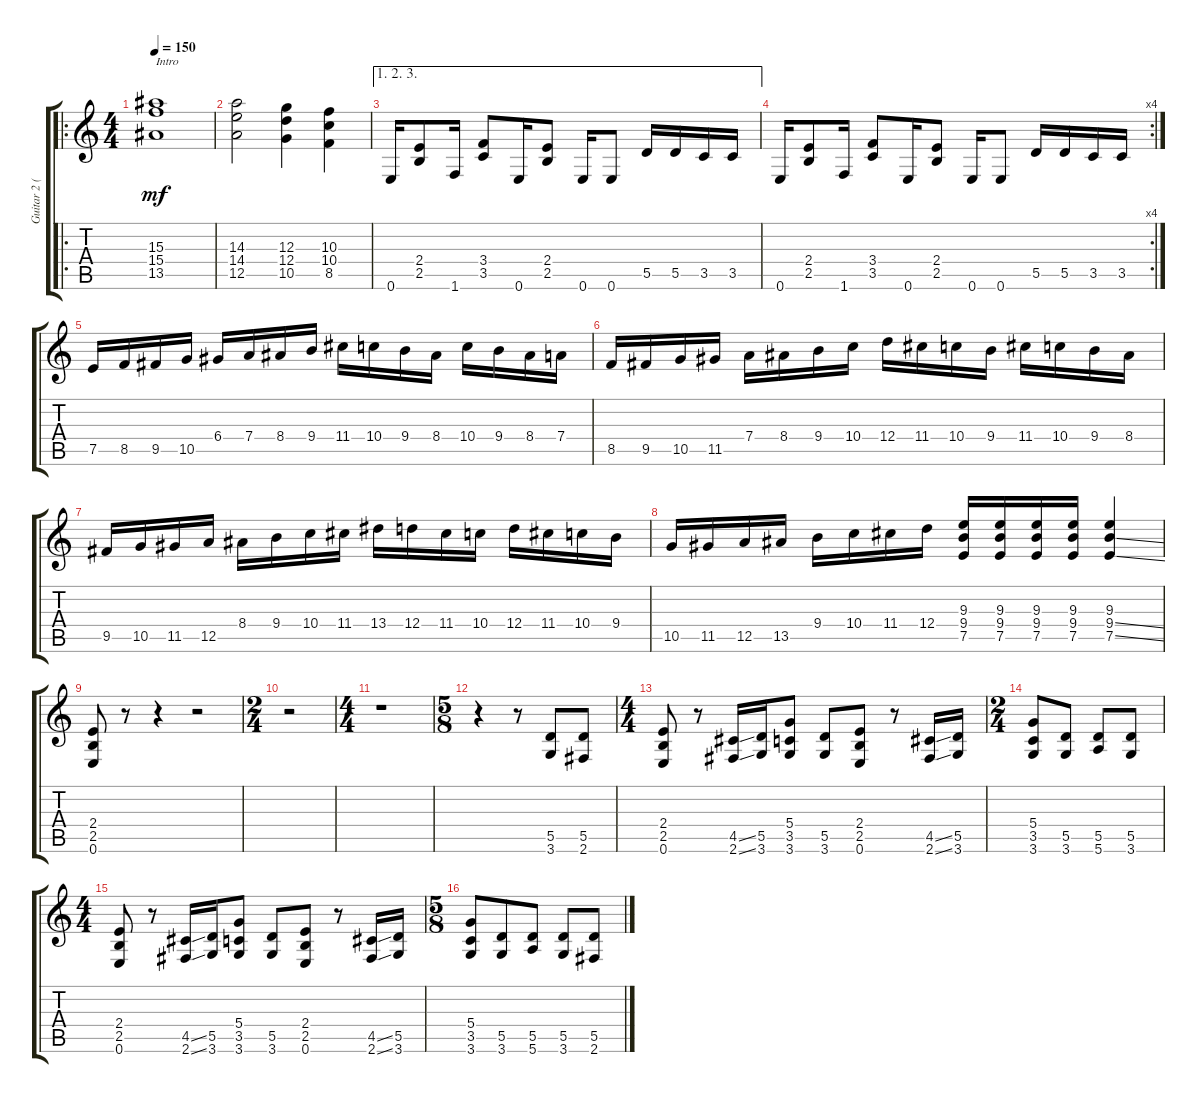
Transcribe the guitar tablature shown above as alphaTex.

\track ("Guitar 2 (Al Pitrelli)" "Guitar 2 (") {instrument distortionguitar}
\staff {score tabs}
\tuning (E4 B3 G3 D3 A2 E2) {hide}
\ro
\ts (4 4)
\tempo 150
\clef g2
\ks c
(15.3 15.4 13.5).1{txt "Intro" dy mf instrument distortionguitar} |
(14.3 14.4 12.5).2 (12.3 12.4 10.5).4 (10.3 10.4 8.5).4 |
\ae (1 2 3)
0.6.16 (2.4 2.5).8 1.6.16 (3.4 3.5).8 0.6.16 (2.4 2.5).8 0.6.16 0.6.8 5.5.16 5.5.16 3.5.16 3.5.16 |
\rc 4
0.6.16 (2.4 2.5).8 1.6.16 (3.4 3.5).8 0.6.16 (2.4 2.5).8 0.6.16 0.6.8 5.5.16 5.5.16 3.5.16 3.5.16 |
7.5.16 8.5.16 9.5.16 10.5.16 6.4.16 7.4.16 8.4.16 9.4.16 11.4.16 10.4.16 9.4.16 8.4.16 10.4.16 9.4.16 8.4.16 7.4.16 |
8.5.16 9.5.16 10.5.16 11.5.16 7.4.16 8.4.16 9.4.16 10.4.16 12.4.16 11.4.16 10.4.16 9.4.16 11.4.16 10.4.16 9.4.16 8.4.16 |
9.5.16 10.5.16 11.5.16 12.5.16 8.4.16 9.4.16 10.4.16 11.4.16 13.4.16 12.4.16 11.4.16 10.4.16 12.4.16 11.4.16 10.4.16 9.4.16 |
10.5.16 11.5.16 12.5.16 13.5.16 9.4.16 10.4.16 11.4.16 12.4.16 (9.3 9.4 7.5).16 (9.3 9.4 7.5).16 (9.3 9.4 7.5).16 (9.3 9.4 7.5).16 (9.3 9.4{ss} 7.5{ss}).4 |
(2.4 2.5 0.6).8 r.8 r.4 r.2 |
\ts (2 4)
r.2 |
\ts (4 4)
r.1 |
\ts (5 8)
r.4 r.8 (5.5 3.6).8 (5.5 2.6).8 |
\ts (4 4)
(2.4 2.5 0.6).8 r.8 (4.5{ss} 2.6{ss}).16 (5.5 3.6).16 (5.4 3.5 3.6).8 (5.5 3.6).8 (2.4 2.5 0.6).8 r.8 (4.5{ss} 2.6{ss}).16 (5.5 3.6).16 |
\ts (2 4)
(5.4 3.5 3.6).8 (5.5 3.6).8 (5.5 5.6).8 (5.5 3.6).8 |
\ts (4 4)
(2.4 2.5 0.6).8 r.8 (4.5{ss} 2.6{ss}).16 (5.5 3.6).16 (5.4 3.5 3.6).8 (5.5 3.6).8 (2.4 2.5 0.6).8 r.8 (4.5{ss} 2.6{ss}).16 (5.5 3.6).16 |
\ts (5 8)
(5.4 3.5 3.6).8 (5.5 3.6).8 (5.5 5.6).8 (5.5 3.6).8 (5.5 2.6).8
